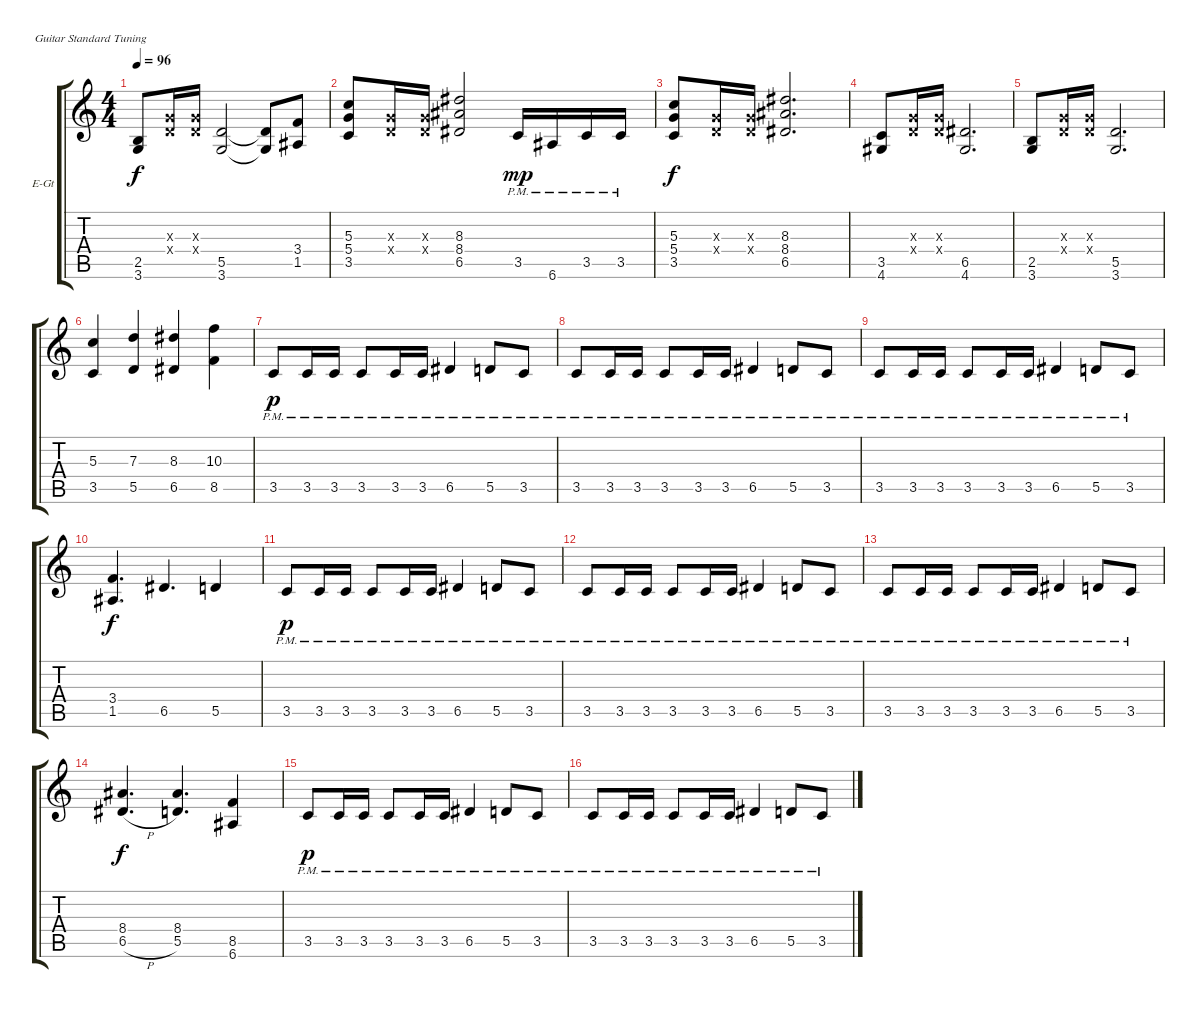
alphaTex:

\defaultSystemsLayout 4
\bracketExtendMode groupsimilarinstruments
\firstSystemTrackNameOrientation horizontal
\otherSystemsTrackNameOrientation horizontal
\track ("Herman Frank" "E-Gt") {instrument distortionguitar}
\staff {score tabs}
\tuning (E4 B3 G3 D3 A2 E2)
\ts (4 4)
\tempo 96
\clef g2
\ks c
(3.6 2.5).8{dy f} (0.4{x} 0.3{x}).16 (0.3{x} 0.4{x}).16 (3.6 5.5).2 (3.6{t} 5.5{t}).8 (1.5 3.4).8 |
(5.4 5.3 3.5).8 (0.3{x} 0.4{x}).16 (0.3{x} 0.4{x}).16 (8.4 8.3 6.5).2 3.5{pm}.16{dy mp} 6.6{pm}.16 3.5{pm}.16 3.5{pm}.16 |
(5.4 5.3 3.5).8{dy f} (0.4{x} 0.3{x}).16 (0.4{x} 0.3{x}).16 (8.4 8.3 6.5).2{d} |
(4.6 3.5).8 (0.3{x} 0.4{x}).16 (0.4{x} 0.3{x}).16 (4.6 6.5).2{d} |
(3.6 2.5).8 (0.4{x} 0.3{x}).16 (0.3{x} 0.4{x}).16 (3.6 5.5).2{d} |
(3.5 5.3).4 (5.5 7.3).4 (6.5 8.3).4 (8.5 10.3).4 |
3.5{pm}.8{dy p} 3.5{pm}.16 3.5{pm}.16 3.5{pm}.8 3.5{pm}.16 3.5{pm}.16 6.5{pm}.4 5.5{pm}.8 3.5{pm}.8 |
3.5{pm}.8 3.5{pm}.16 3.5{pm}.16 3.5{pm}.8 3.5{pm}.16 3.5{pm}.16 6.5{pm}.4 5.5{pm}.8 3.5{pm}.8 |
3.5{pm}.8 3.5{pm}.16 3.5{pm}.16 3.5{pm}.8 3.5{pm}.16 3.5{pm}.16 6.5{pm}.4 5.5{pm}.8 3.5{pm}.8 |
(1.5 3.4).4{d dy f} 6.5.4{d} 5.5.4 |
3.5{pm}.8{dy p} 3.5{pm}.16 3.5{pm}.16 3.5{pm}.8 3.5{pm}.16 3.5{pm}.16 6.5{pm}.4 5.5{pm}.8 3.5{pm}.8 |
3.5{pm}.8 3.5{pm}.16 3.5{pm}.16 3.5{pm}.8 3.5{pm}.16 3.5{pm}.16 6.5{pm}.4 5.5{pm}.8 3.5{pm}.8 |
3.5{pm}.8 3.5{pm}.16 3.5{pm}.16 3.5{pm}.8 3.5{pm}.16 3.5{pm}.16 6.5{pm}.4 5.5{pm}.8 3.5{pm}.8 |
(6.5{h} 8.4).4{d dy f} (8.4 5.5).4{d} (8.5 6.6).4 |
3.5{pm}.8{dy p} 3.5{pm}.16 3.5{pm}.16 3.5{pm}.8 3.5{pm}.16 3.5{pm}.16 6.5{pm}.4 5.5{pm}.8 3.5{pm}.8 |
3.5{pm}.8 3.5{pm}.16 3.5{pm}.16 3.5{pm}.8 3.5{pm}.16 3.5{pm}.16 6.5{pm}.4 5.5{pm}.8 3.5{pm}.8
